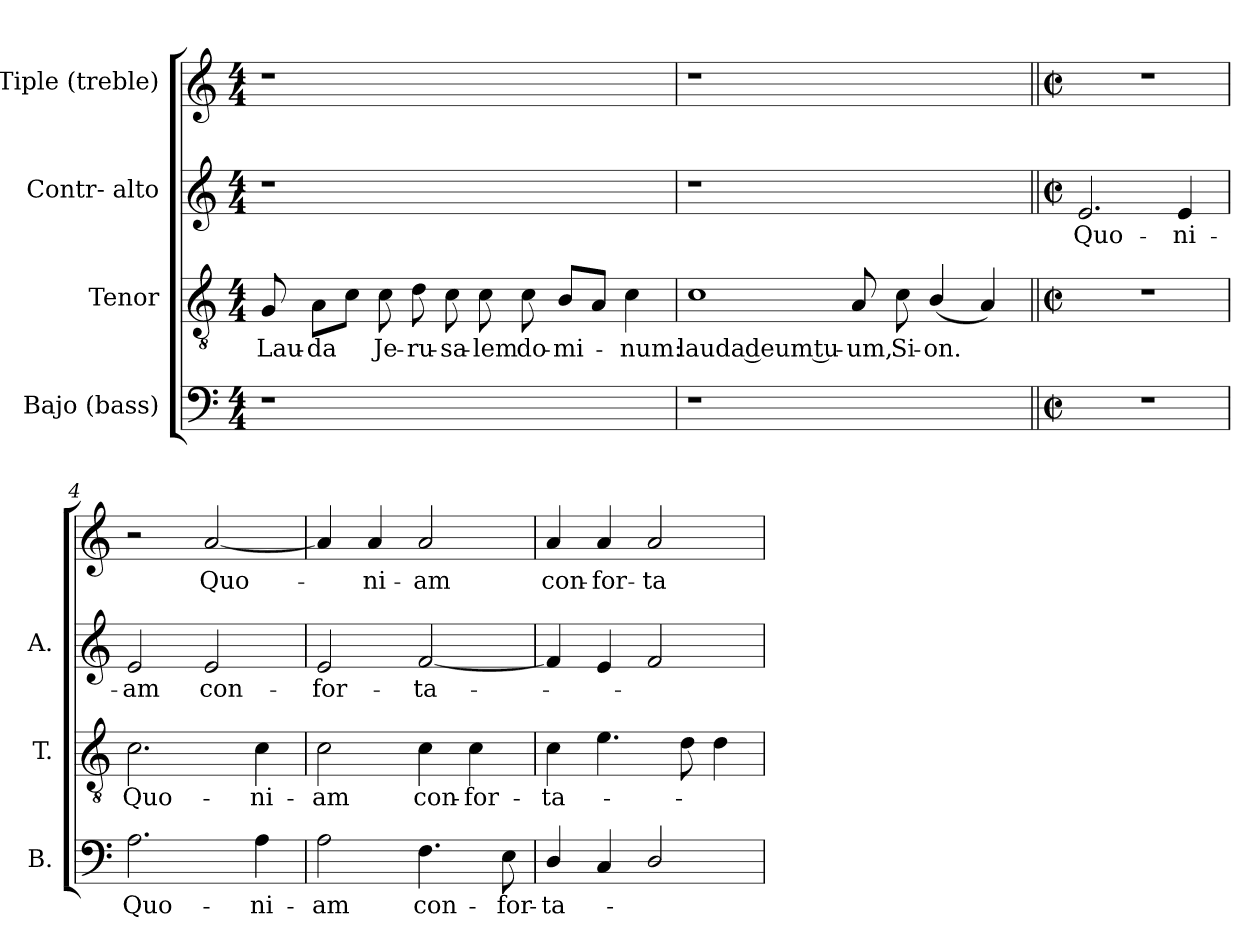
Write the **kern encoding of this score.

**kern	**text	**kern	**text	**kern	**text	**kern	**text
*part4	*part4	*part3	*part3	*part2	*part2	*part1	*part1
*staff4	*staff4	*staff3	*staff3	*staff2	*staff2	*staff1	*staff1
*I"Bajo (bass)	*	*I"Tenor	*	*I"Contr- alto	*	*I"Tiple (treble)	*
*I'B.	*	*I'T.	*	*I'A.	*	*	*
!!LO:PB:g=z
*clefF4	*	*clefGv2	*	*clefG2	*	*clefG2	*
*	*	*ITrd7c12	*	*	*	*	*
*k[]	*	*k[]	*	*k[]	*	*k[]	*
*C:	*	*C:	*	*C:	*	*C:	*
*M4/4	*	*M4/4	*	*M4/4	*	*M4/4	*
=1	=1	=1	=1	=1	=1	=1	=1
!LO:N:vis=1	!	!	!	!	!	!	!
!	!	!	!LO:LY:b:color=#000000	!LO:N:vis=1	!	!LO:N:vis=1	!
1r	.	8GGi/	Lau-	1r	.	1r	.
!	!	!	!LO:LY:b:color=#000000	!	!	!	!
.	.	8AAi\L	-da	.	.	.	.
.	.	8Ci\J	.	.	.	.	.
!	!	!	!LO:LY:b:color=#000000	!	!	!	!
.	.	8Ci\	Je-	.	.	.	.
!	!	!	!LO:LY:b:color=#000000	!	!	!	!
.	.	8Di\	-ru-	.	.	.	.
!	!	!	!LO:LY:b:color=#000000	!	!	!	!
.	.	8Ci\	-sa-	.	.	.	.
!	!	!	!LO:LY:b:color=#000000	!	!	!	!
.	.	8Ci\	-lem	.	.	.	.
!	!	!	!LO:LY:b:color=#000000	!	!	!	!
.	.	8Ci\	do-	.	.	.	.
!	!	!	!LO:LY:b:color=#000000	!	!	!	!
2ryy	.	8BBi/L	-mi-	2ryy	.	2ryy	.
.	.	8AAi/J	.	.	.	.	.
!	!	!	!LO:LY:b:color=#000000	!	!	!	!
.	.	4Ci\	-num:	.	.	.	.
=2	=2	=2	=2	=2	=2	=2	=2
!LO:N:vis=1	!	!	!	!	!	!	!
!	!	!	!LO:LY:b:color=#000000	!LO:N:vis=1	!	!LO:N:vis=1	!
1r	.	1Ci	lauda deum tu-	1r	.	1r	.
!	!	!	!LO:LY:b:color=#000000	!	!	!	!
2.ryy	.	8AAi/	-um,	2.ryy	.	2.ryy	.
!	!	!	!LO:LY:b:color=#000000	!	!	!	!
.	.	8Ci\	Si-	.	.	.	.
!	!	!	!LO:LY:b:color=#000000	!	!	!	!
.	.	(4BBi/	-on.	.	.	.	.
.	.	4AAi/)	.	.	.	.	.
!!LO:LB:g=z
=3||	=3||	=3||	=3||	=3||	=3||	=3||	=3||
*M2/2	*	*M2/2	*	*M2/2	*	*M2/2	*
*met(c|)	*	*met(c|)	*	*met(c|)	*	*met(c|)	*
!	!	!	!	!	!LO:LY:b:color=#000000	!	!
1r	.	1r	.	2.ei/	Quo-	1r	.
!	!	!	!	!	!LO:LY:b:color=#000000	!	!
.	.	.	.	4ei/	-ni-	.	.
=4	=4	=4	=4	=4	=4	=4	=4
!	!LO:LY:b:color=#000000	!	!	!	!	!	!
!	!	!	!LO:LY:b:color=#000000	!	!	!	!
!	!	!	!	!	!LO:LY:b:color=#000000	!	!
2.Ai\	Quo-	2.Ci\	Quo-	2ei/	-am	2r	.
!	!	!	!	!	!LO:LY:b:color=#000000	!	!
!	!	!	!	!	!	!	!LO:LY:b:color=#000000
.	.	.	.	2ei/	con-	[2ai/	Quo-
!	!LO:LY:b:color=#000000	!	!	!	!	!	!
!	!	!	!LO:LY:b:color=#000000	!	!	!	!
4Ai\	-ni-	4Ci\	-ni-	.	.	.	.
=5	=5	=5	=5	=5	=5	=5	=5
!	!LO:LY:b:color=#000000	!	!	!	!	!	!
!	!	!	!LO:LY:b:color=#000000	!	!	!	!
!	!	!	!	!	!LO:LY:b:color=#000000	!	!
2Ai\	-am	2Ci\	-am	2ei/	-for-	4ai/]	.
!	!	!	!	!	!	!	!LO:LY:b:color=#000000
.	.	.	.	.	.	4ai/	-ni-
!	!LO:LY:b:color=#000000	!	!	!	!	!	!
!	!	!	!LO:LY:b:color=#000000	!	!	!	!
!	!	!	!	!	!LO:LY:b:color=#000000	!	!
!	!	!	!	!	!	!	!LO:LY:b:color=#000000
4.Fi\	con-	4Ci\	con-	[2fi/	-ta-	2ai/	-am
!	!	!	!LO:LY:b:color=#000000	!	!	!	!
.	.	4Ci\	-for-	.	.	.	.
!	!LO:LY:b:color=#000000	!	!	!	!	!	!
8Ei\	-for-	.	.	.	.	.	.
=6	=6	=6	=6	=6	=6	=6	=6
!	!LO:LY:b:color=#000000	!	!	!	!	!	!
!	!	!	!LO:LY:b:color=#000000	!	!	!	!
!	!	!	!	!	!	!	!LO:LY:b:color=#000000
4Di/	-ta-	4Ci\	-ta-	4fi/]	.	4ai/	con-
!	!	!	!	!	!	!	!LO:LY:b:color=#000000
4Ci/	.	4.Ei\	.	4ei/	.	4ai/	-for-
!	!	!	!	!	!	!	!LO:LY:b:color=#000000
2Di/	.	.	.	2fi/	.	2ai/	-ta-
.	.	8Di\	.	.	.	.	.
.	.	4Di\	.	.	.	.	.
=	=	=	=	=	=	=	=
*-	*-	*-	*-	*-	*-	*-	*-
